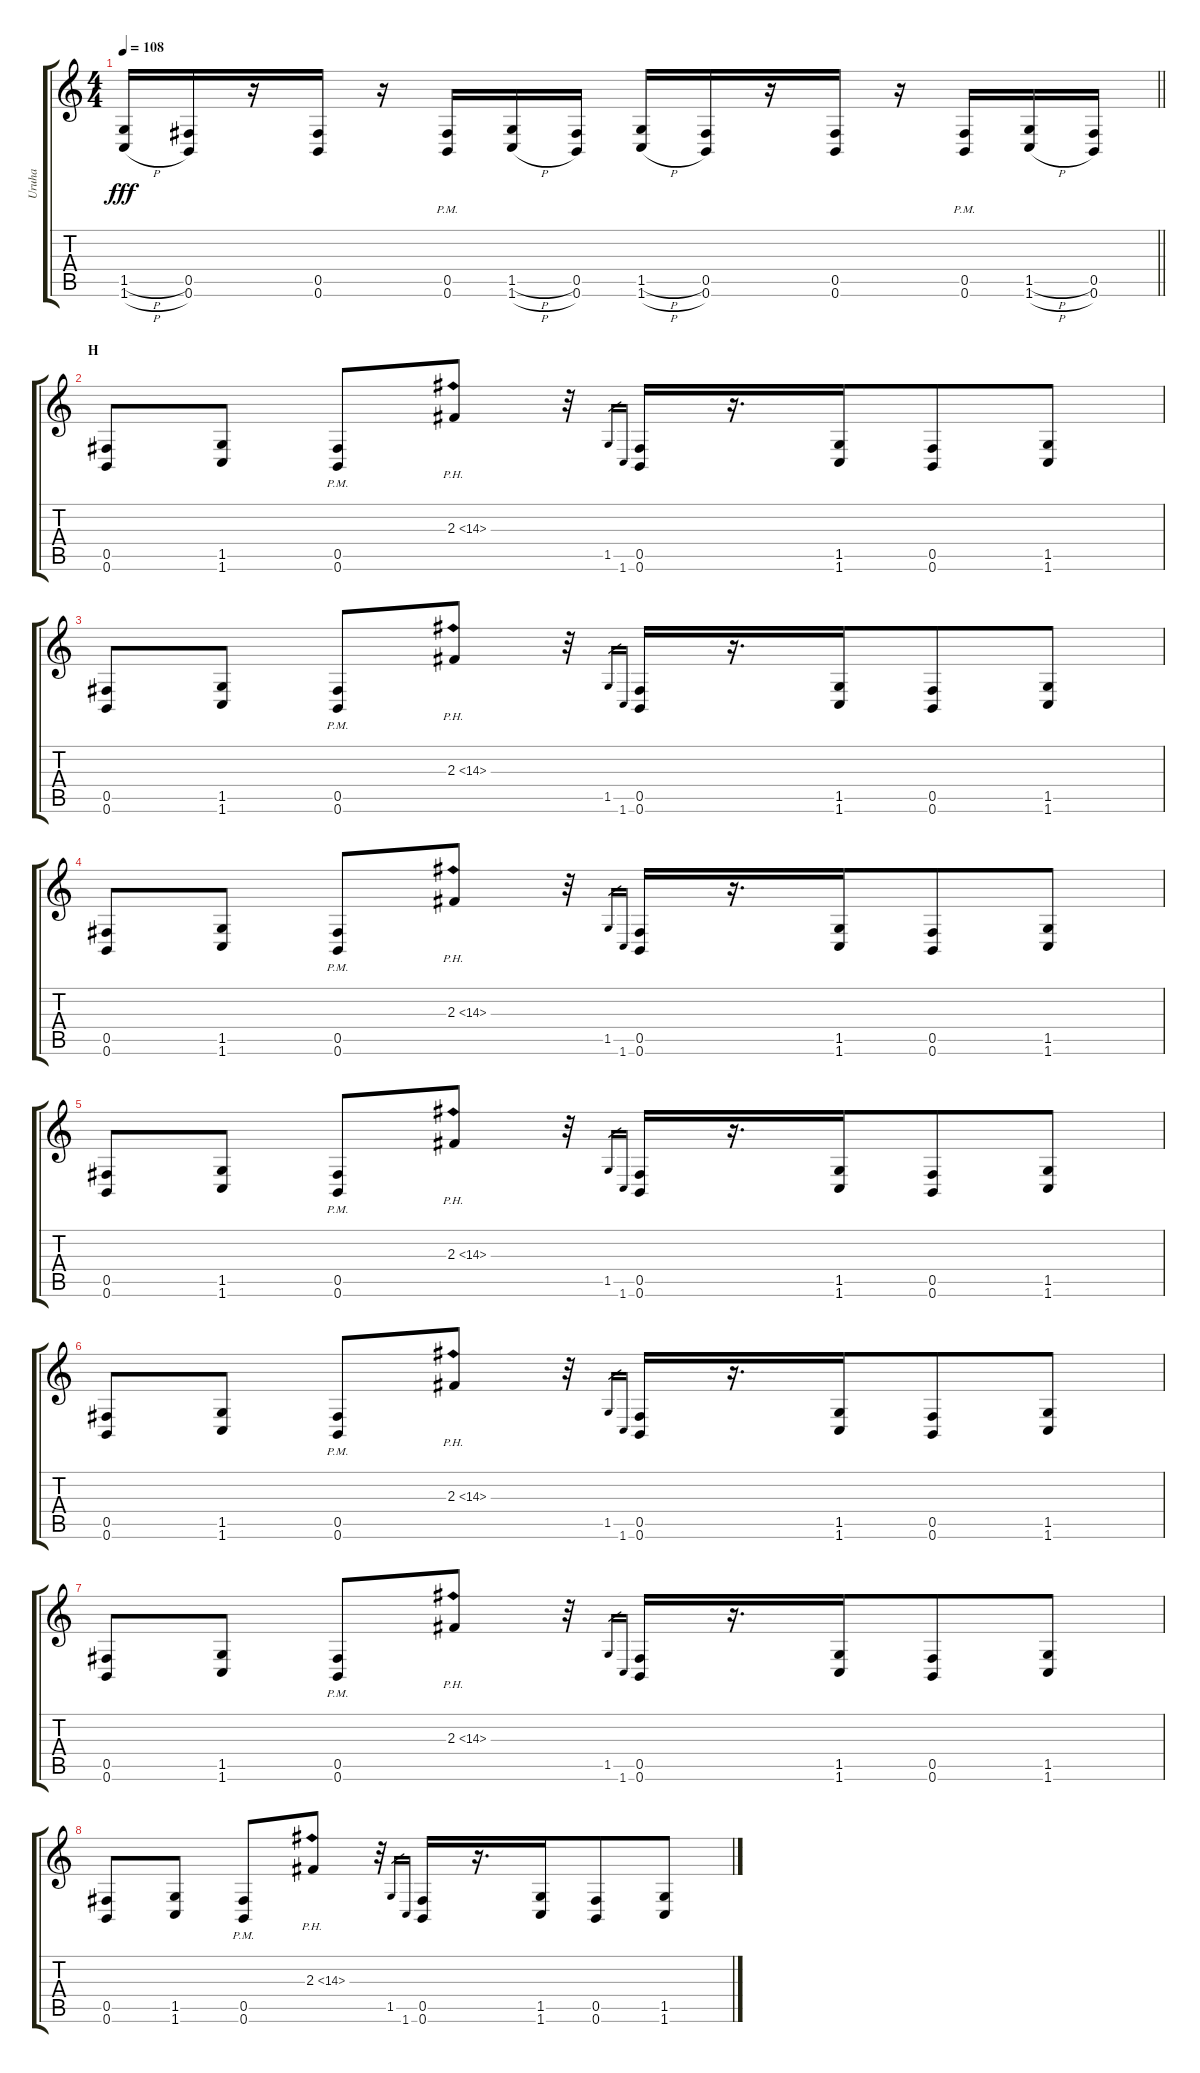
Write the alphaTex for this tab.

\track ("Uruha" "Uruha") {instrument distortionguitar}
\staff {score tabs}
\tuning (Db4 Ab3 E3 B2 Gb2 B1) {hide}
\ts (4 4)
\tempo 108
\clef g2
\barLineRight lightlight
\ks c
(1.5{h} 1.6{h}).16{dy fff} (0.5 0.6).16 r.16 (0.5 0.6).16 r.16 (0.5{pm} 0.6{pm}).16 (1.5{h} 1.6{h}).16 (0.5 0.6).16 (1.5{h} 1.6{h}).16 (0.5 0.6).16 r.16 (0.5 0.6).16 r.16 (0.5{pm} 0.6{pm}).16 (1.5{h} 1.6{h}).16 (0.5 0.6).16 |
\section ("" "H")
(0.5 0.6).8 (1.5 1.6).8 (0.5{pm} 0.6{pm}).8 2.3{ph 12}.8 r.32 1.5.16{gr} 1.6.16{gr} (0.5 0.6).16 r.16{d} (1.5 1.6).16{beam merge} (0.5 0.6).8 (1.5 1.6).8 |
(0.5 0.6).8 (1.5 1.6).8 (0.5{pm} 0.6{pm}).8 2.3{ph 12}.8 r.32 1.5.16{gr} 1.6.16{gr} (0.5 0.6).16 r.16{d} (1.5 1.6).16{beam merge} (0.5 0.6).8 (1.5 1.6).8 |
(0.5 0.6).8 (1.5 1.6).8 (0.5{pm} 0.6{pm}).8 2.3{ph 12}.8 r.32 1.5.16{gr} 1.6.16{gr} (0.5 0.6).16 r.16{d} (1.5 1.6).16{beam merge} (0.5 0.6).8 (1.5 1.6).8 |
(0.5 0.6).8 (1.5 1.6).8 (0.5{pm} 0.6{pm}).8 2.3{ph 12}.8 r.32 1.5.16{gr} 1.6.16{gr} (0.5 0.6).16 r.16{d} (1.5 1.6).16{beam merge} (0.5 0.6).8 (1.5 1.6).8 |
(0.5 0.6).8 (1.5 1.6).8 (0.5{pm} 0.6{pm}).8 2.3{ph 12}.8 r.32 1.5.16{gr} 1.6.16{gr} (0.5 0.6).16 r.16{d} (1.5 1.6).16{beam merge} (0.5 0.6).8 (1.5 1.6).8 |
(0.5 0.6).8 (1.5 1.6).8 (0.5{pm} 0.6{pm}).8 2.3{ph 12}.8 r.32 1.5.16{gr} 1.6.16{gr} (0.5 0.6).16 r.16{d} (1.5 1.6).16{beam merge} (0.5 0.6).8 (1.5 1.6).8 |
(0.5 0.6).8 (1.5 1.6).8 (0.5{pm} 0.6{pm}).8 2.3{ph 12}.8 r.32 1.5.16{gr} 1.6.16{gr} (0.5 0.6).16 r.16{d} (1.5 1.6).16{beam merge} (0.5 0.6).8 (1.5 1.6).8
